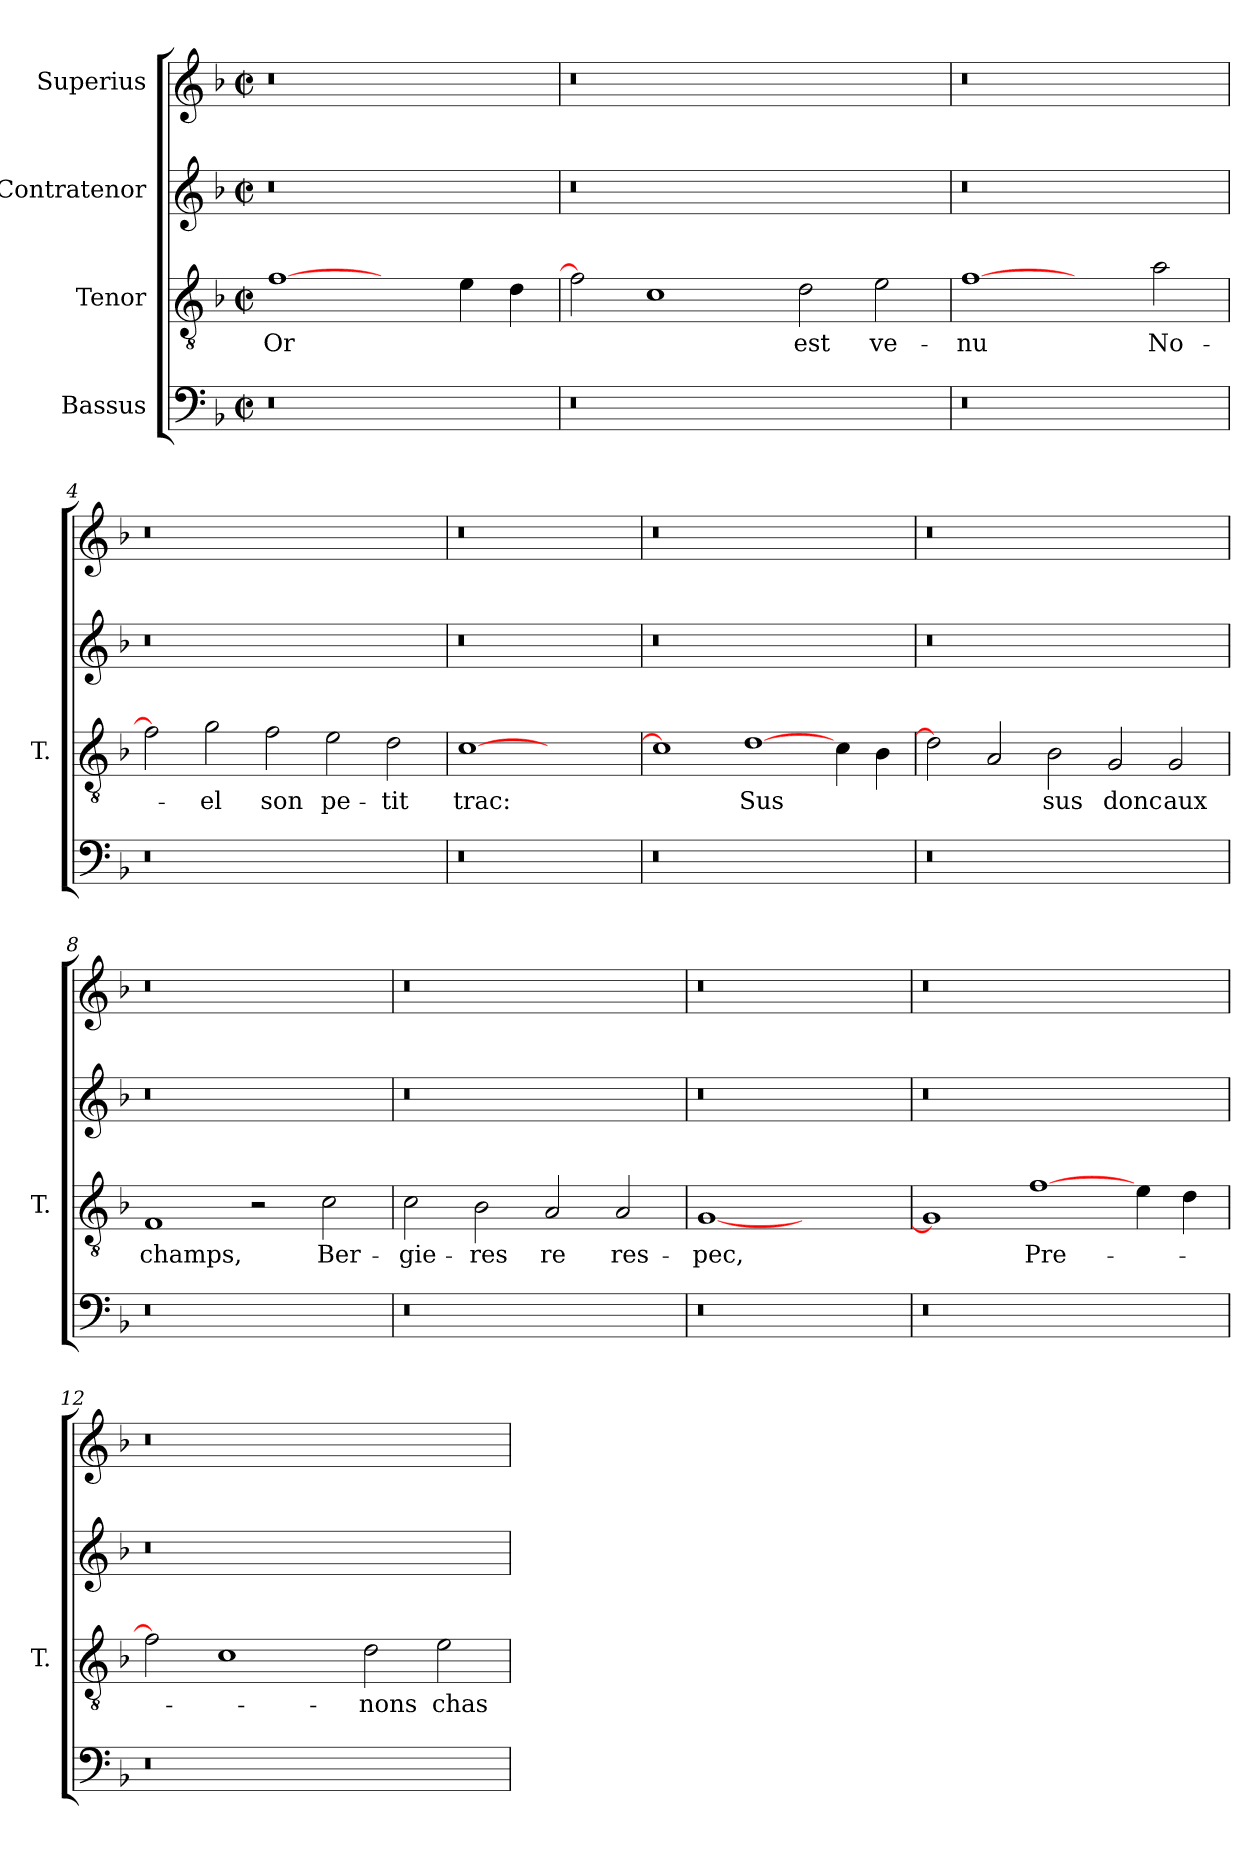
**kern	**kern	**text	**kern	**kern
*part4	*part3	*part3	*part2	*part1
*staff4	*staff3	*staff3	*staff2	*staff1
*I"Bassus	*I"Tenor	*	*I"Contratenor	*I"Superius
*	*I'T.	*	*	*
*clefF4	*clefGv2	*	*clefG2	*clefG2
*k[b-]	*k[b-]	*	*k[b-]	*k[b-]
*F:	*F:	*	*F:	*F:
*M2/2	*M2/2	*	*M2/2	*M2/2
*met(c|)	*met(c|)	*	*met(c|)	*met(c|)
=1	=1	=1	=1	=1
!LO:N:vis=0	!	!	!LO:N:vis=0	!LO:N:vis=0
1r	[1f\	Or	1r	1r
1ryy	2ryy	.	1ryy	1ryy
.	4e\	.	.	.
.	4d\	.	.	.
=2	=2	=2	=2	=2
!LO:N:vis=0	!	!	!LO:N:vis=0	!LO:N:vis=0
1r	2f\]	.	1r	1r
.	1c\	.	.	.
1ryy	.	.	1ryy	1ryy
.	2d\	est	.	.
2ryy	2e\	ve-	2ryy	2ryy
=3	=3	=3	=3	=3
!LO:N:vis=0	!	!	!LO:N:vis=0	!LO:N:vis=0
1r	[1f\	-nu	1r	1r
1ryy	2ryy	.	1ryy	1ryy
.	2a\	No-	.	.
=4	=4	=4	=4	=4
!LO:N:vis=0	!	!	!LO:N:vis=0	!LO:N:vis=0
1r	2f\]	.	1r	1r
.	2g\	-el	.	.
1ryy	2f\	son	1ryy	1ryy
.	2e\	pe-	.	.
2ryy	2d\	-tit	2ryy	2ryy
=5	=5	=5	=5	=5
!LO:N:vis=0	!	!	!LO:N:vis=0	!LO:N:vis=0
1r	[1c\	trac:	1r	1r
1ryy	1ryy	.	1ryy	1ryy
!!LO:LB:g=z
=6	=6	=6	=6	=6
!LO:N:vis=0	!	!	!LO:N:vis=0	!LO:N:vis=0
1r	1c\]	.	1r	1r
1ryy	[1d\	Sus	1ryy	1ryy
2ryy	4c\	.	2ryy	2ryy
.	4B-\	.	.	.
=7	=7	=7	=7	=7
!LO:N:vis=0	!	!	!LO:N:vis=0	!LO:N:vis=0
1r	2d\]	.	1r	1r
.	2A/	.	.	.
1ryy	2B-\	sus	1ryy	1ryy
.	2G/	donc	.	.
2ryy	2G/	aux	2ryy	2ryy
=8	=8	=8	=8	=8
!LO:N:vis=0	!	!	!LO:N:vis=0	!LO:N:vis=0
1r	1F/	champs,	1r	1r
1ryy	2r	.	1ryy	1ryy
.	2c\	Ber-	.	.
=9	=9	=9	=9	=9
!LO:N:vis=0	!	!	!LO:N:vis=0	!LO:N:vis=0
1r	2c\	-gie-	1r	1r
.	2B-\	-res	.	.
1ryy	2A/	re	1ryy	1ryy
.	2A/	res-	.	.
=10	=10	=10	=10	=10
!LO:N:vis=0	!	!	!LO:N:vis=0	!LO:N:vis=0
1r	[1G/	-pec,	1r	1r
1ryy	1ryy	.	1ryy	1ryy
!!LO:LB:g=z
=11	=11	=11	=11	=11
!LO:N:vis=0	!	!	!LO:N:vis=0	!LO:N:vis=0
1r	1G/]	.	1r	1r
1ryy	[1f\	Pre-	1ryy	1ryy
2ryy	4e\	.	2ryy	2ryy
.	4d\	.	.	.
=12	=12	=12	=12	=12
!LO:N:vis=0	!	!	!LO:N:vis=0	!LO:N:vis=0
1r	2f\]	.	1r	1r
.	1c\	.	.	.
1ryy	.	.	1ryy	1ryy
.	2d\	-nons	.	.
2ryy	2e\	chas-	2ryy	2ryy
=	=	=	=	=
*-	*-	*-	*-	*-
